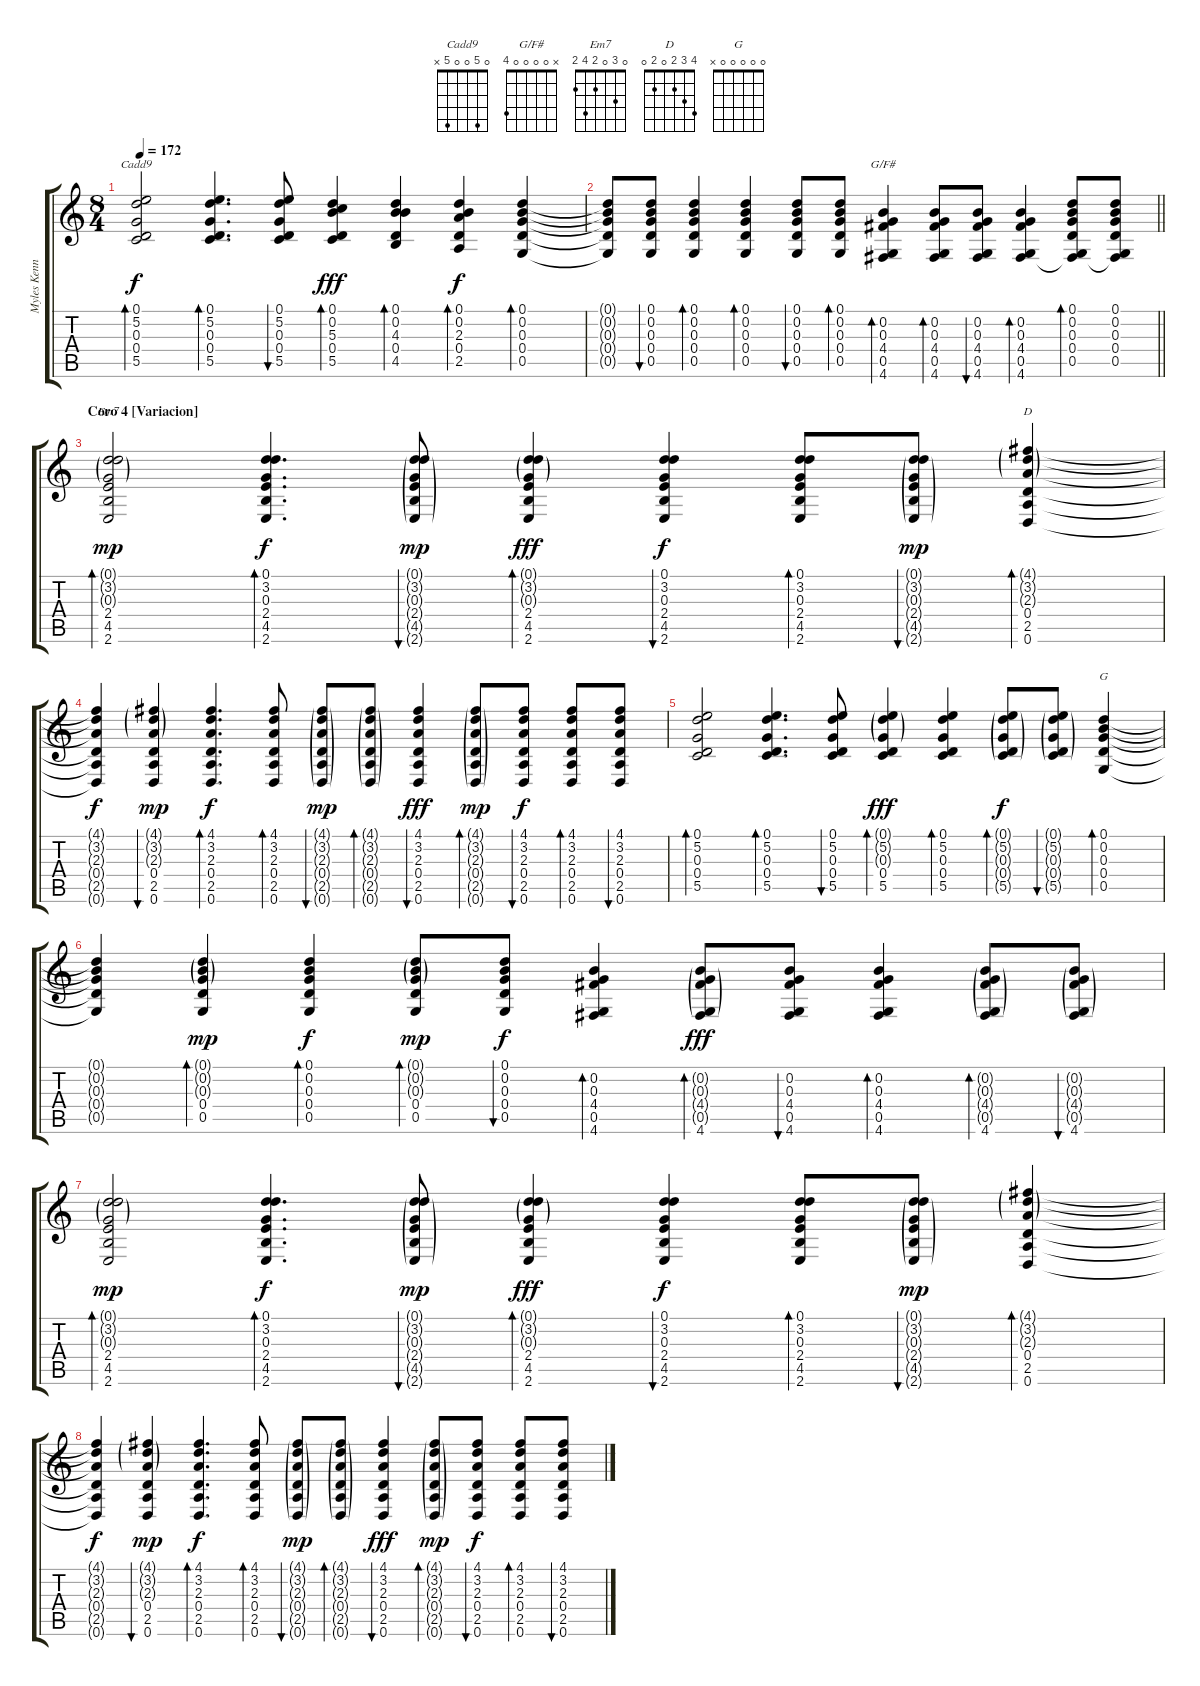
\track ("Myles Kennedy [Acoustic Guitar I]" "Myles Kenn") {instrument acousticguitarnylon}
\staff {score tabs}
\tuning (D4 B3 G3 D3 G2 D2) {hide}
\chord ("Cadd9" 0 5 0 0 5 x)
\chord ("G/F#" x 0 0 0 0 4)
\chord ("Em7" 0 3 0 2 4 2)
\chord ("D" 4 3 2 0 2 0)
\chord ("G" 0 0 0 0 0 x)
\ts (8 4)
\tempo 172
\clef g2
\ks c
(0.1 5.2 0.3 0.4 5.5).2{bd 30 ch "Cadd9" dy f} (0.1 5.2 0.3 0.4 5.5).4{d bd 30} (0.1 5.2 0.3 0.4 5.5).8{bu 30} (0.1 0.2 5.3 0.4 5.5).4{bd 30 dy fff} (0.1 0.2 4.3 0.4 4.5).4{bd 30} (0.1 0.2 2.3 0.4 2.5).4{bd 60 dy f} (0.1 0.2 0.3 0.4 0.5).4{bd 60} |
\barLineRight lightlight
(0.1{t} 0.2{t} 0.3{t} 0.4{t} 0.5{t}).8 (0.1 0.2 0.3 0.4 0.5).8{bu 30} (0.1 0.2 0.3 0.4 0.5).4{bd 30} (0.1 0.2 0.3 0.4 0.5).4{bd 30} (0.1 0.2 0.3 0.4 0.5).8{bu 30} (0.1 0.2 0.3 0.4 0.5).8{bd 30} (0.2 0.3 4.4 0.5 4.6).4{bd 60 ch "G/F#"} (0.2 0.3 4.4 0.5 4.6).8{bd 60} (0.2 0.3 4.4 0.5 4.6).8{bu 60} (0.2 0.3 4.4 0.5 4.6).4{bd 60} (0.1 0.2 0.3 0.4 0.5 4.6{t}).8{bd 30} (0.1 0.2 0.3 0.4 0.5 4.6{t}).8 |
\section ("" "Coro 4 [Variacion]")
(0.1{g} 3.2{g} 0.3{g} 2.4 4.5 2.6).2{bd 60 ch "Em7" dy mp} (0.1 3.2 0.3 2.4 4.5 2.6).4{d bd 60 dy f} (0.1{g} 3.2{g} 0.3{g} 2.4{g} 4.5{g} 2.6{g}).8{bu 30 dy mp} (0.1{g} 3.2{g} 0.3{g} 2.4 4.5 2.6).4{bd 30 dy fff} (0.1 3.2 0.3 2.4 4.5 2.6).4{bu 30 dy f} (0.1 3.2 0.3 2.4 4.5 2.6).8{bd 30} (0.1{g} 3.2{g} 0.3{g} 2.4{g} 4.5{g} 2.6{g}).8{bu 30 dy mp} (4.1{g} 3.2{g} 2.3{g} 0.4 2.5 0.6).4{bd 30 ch "D"} |
(4.1{t} 3.2{t} 2.3{t} 0.4{t} 2.5{t} 0.6{t}).4{dy f} (4.1{g} 3.2{g} 2.3{g} 0.4 2.5 0.6).4{bu 30 dy mp} (4.1 3.2 2.3 0.4 2.5 0.6).4{d bd 30 dy f} (4.1 3.2 2.3 0.4 2.5 0.6).8{bd 30} (4.1{g} 3.2{g} 2.3{g} 0.4{g} 2.5{g} 0.6{g}).8{bu 30 dy mp} (4.1{g} 3.2{g} 2.3{g} 0.4{g} 2.5{g} 0.6{g}).8{bd 30} (4.1 3.2 2.3 0.4 2.5 0.6).4{bu 30 dy fff} (4.1{g} 3.2{g} 2.3{g} 0.4{g} 2.5{g} 0.6{g}).8{bd 30 dy mp} (4.1 3.2 2.3 0.4 2.5 0.6).8{bu 30 dy f} (4.1 3.2 2.3 0.4 2.5 0.6).8{bd 30} (4.1 3.2 2.3 0.4 2.5 0.6).8{bu 30} |
(0.1 5.2 0.3 0.4 5.5).2{bd 30} (0.1 5.2 0.3 0.4 5.5).4{d bd 30} (0.1 5.2 0.3 0.4 5.5).8{bu 30} (0.1{g} 5.2{g} 0.3{g} 0.4 5.5).4{bd 30 dy fff} (0.1 5.2 0.3 0.4 5.5).4{bd 30} (0.1{g} 5.2{g} 0.3{g} 0.4{g} 5.5{g}).8{bd 60 dy f} (0.1{g} 5.2{g} 0.3{g} 0.4{g} 5.5{g}).8{bu 60} (0.1 0.2 0.3 0.4 0.5).4{bd 60 ch "G"} |
(0.1{t} 0.2{t} 0.3{t} 0.4{t} 0.5{t}).4 (0.1{g} 0.2{g} 0.3{g} 0.4 0.5).4{bd 30 dy mp} (0.1 0.2 0.3 0.4 0.5).4{bd 30 dy f} (0.1{g} 0.2{g} 0.3{g} 0.4 0.5).8{bd 30 dy mp} (0.1 0.2 0.3 0.4 0.5).8{bu 30 dy f} (0.2 0.3 4.4 0.5 4.6).4{bd 30} (0.2{g} 0.3{g} 4.4{g} 0.5{g} 4.6).8{bd 30 dy fff} (0.2 0.3 4.4 0.5 4.6).8{bu 30} (0.2 0.3 4.4 0.5 4.6).4{bd 30} (0.2{g} 0.3{g} 4.4{g} 0.5{g} 4.6).8{bd 30} (0.2{g} 0.3{g} 4.4{g} 0.5{g} 4.6).8{bu 30} |
(0.1{g} 3.2{g} 0.3{g} 2.4 4.5 2.6).2{bd 60 dy mp} (0.1 3.2 0.3 2.4 4.5 2.6).4{d bd 60 dy f} (0.1{g} 3.2{g} 0.3{g} 2.4{g} 4.5{g} 2.6{g}).8{bu 30 dy mp} (0.1{g} 3.2{g} 0.3{g} 2.4 4.5 2.6).4{bd 30 dy fff} (0.1 3.2 0.3 2.4 4.5 2.6).4{bu 30 dy f} (0.1 3.2 0.3 2.4 4.5 2.6).8{bd 30} (0.1{g} 3.2{g} 0.3{g} 2.4{g} 4.5{g} 2.6{g}).8{bu 30 dy mp} (4.1{g} 3.2{g} 2.3{g} 0.4 2.5 0.6).4{bd 30} |
(4.1{t} 3.2{t} 2.3{t} 0.4{t} 2.5{t} 0.6{t}).4{dy f} (4.1{g} 3.2{g} 2.3{g} 0.4 2.5 0.6).4{bu 30 dy mp} (4.1 3.2 2.3 0.4 2.5 0.6).4{d bd 30 dy f} (4.1 3.2 2.3 0.4 2.5 0.6).8{bd 30} (4.1{g} 3.2{g} 2.3{g} 0.4{g} 2.5{g} 0.6{g}).8{bu 30 dy mp} (4.1{g} 3.2{g} 2.3{g} 0.4{g} 2.5{g} 0.6{g}).8{bd 30} (4.1 3.2 2.3 0.4 2.5 0.6).4{bu 30 dy fff} (4.1{g} 3.2{g} 2.3{g} 0.4{g} 2.5{g} 0.6{g}).8{bd 30 dy mp} (4.1 3.2 2.3 0.4 2.5 0.6).8{bu 30 dy f} (4.1 3.2 2.3 0.4 2.5 0.6).8{bd 30} (4.1 3.2 2.3 0.4 2.5 0.6).8{bu 30}
